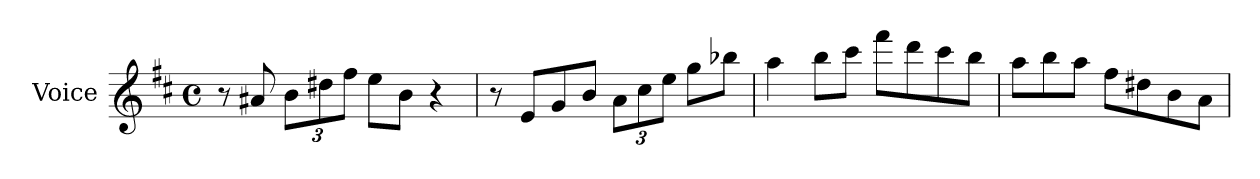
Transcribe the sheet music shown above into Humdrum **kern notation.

**kern
*part1
*staff1
*I"Voice
*I'Voice
*clefG2
*k[f#c#]
*M4/4
*met(c)
=1
8r
8a#X/
12b\L
12dd#X\
12ff#\J
8ee\L
8b\J
4r
=2
8r
8e/L
8g/
8b/J
12a\L
12cc#\
12ee\J
8gg\L
8bb-X\J
=3
4aa\
8bb\L
8ccc#\J
8fff#\L
8ddd\
8ccc#\
8bb\J
=4
8aa\L
8bb\
8aa\J
8ff#\L
8dd#X\
8b\
8a\J
=
*-
